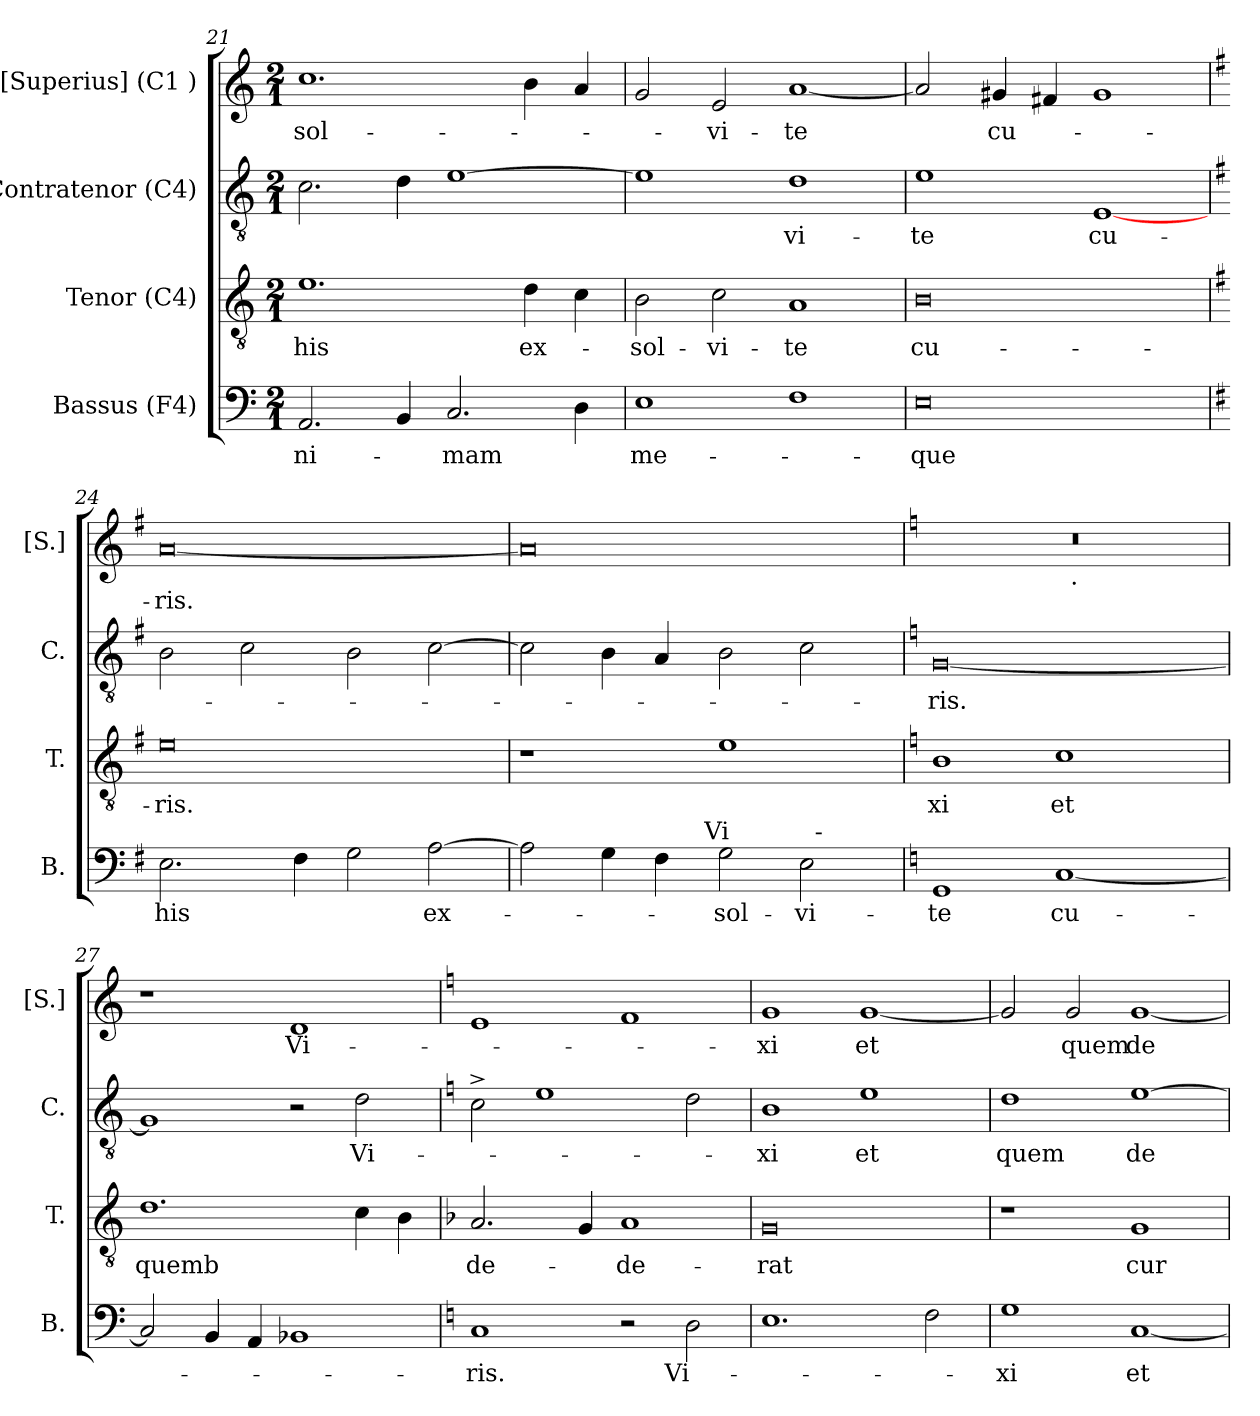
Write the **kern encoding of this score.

**kern	**text	**kern	**text	**kern	**text	**kern	**text
*part4	*part4	*part3	*part3	*part2	*part2	*part1	*part1
*staff4	*staff4	*staff3	*staff3	*staff2	*staff2	*staff1	*staff1
*I"Bassus (F4)	*	*I"Tenor (C4)	*	*I"Contratenor (C4)	*	*I"[Superius] (C1 )	*
*I'B.	*	*I'T.	*	*I'C.	*	*I'[S.]	*
!!LO:LB:g=z
*clefF4	*	*clefGv2	*	*clefGv2	*	*clefG2	*
*k[]	*	*k[]	*	*k[]	*	*k[]	*
*C:	*	*C:	*	*C:	*	*C:	*
*M2/1	*	*M2/1	*	*M2/1	*	*M2/1	*
=21	=21	=21	=21	=21	=21	=21	=21
!	!LO:LY:b	!	!LO:LY:b	!	!	!	!LO:LY:b
2.AA/	-ni-	1.e	his	2.c\	.	1.cc	-sol-
4BB/	.	.	.	4d\	.	.	.
!	!LO:LY:b	!	!	!	!	!	!
2.C/	-mam	.	.	[>1e	.	.	.
!	!	!	!LO:LY:b	!	!	!	!
.	.	4d\	ex-	.	.	4b\	.
4D\	.	4c\	.	.	.	4a/	.
=22	=22	=22	=22	=22	=22	=22	=22
!	!LO:LY:b	!	!LO:LY:b	!	!	!	!
1E	me-	2B\	-sol-	1e]	.	2g/	.
!	!	!	!LO:LY:b	!	!	!	!LO:LY:b
.	.	2c\	-vi-	.	.	2e/	-vi-
!	!	!	!LO:LY:b	!	!LO:LY:b	!	!LO:LY:b
1F	.	1A	-te	1d	-vi-	[<1a	-te
=23	=23	=23	=23	=23	=23	=23	=23
!	!LO:LY:b	!	!LO:LY:b:rj	!	!LO:LY:b	!	!
0E	-que	0B	cu-	1e	-te	2a/]	.
!	!	!	!	!	!	!	!LO:LY:b
.	.	.	.	.	.	4g#/	cu-
.	.	.	.	.	.	4f#/	.
!	!	!	!	!	!LO:LY:b	!	!
.	.	.	.	[<1E	cu-	1g#	.
=24	=24	=24	=24	=24	=24	=24	=24
*k[f#]	*	*k[f#]	*	*k[f#]	*	*k[f#]	*
*G:	*	*G:	*	*G:	*	*G:	*
!	!LO:LY:b	!	!LO:LY:b	!	!	!	!LO:LY:b
2.E\	his	0e	-ris.	2B\	.	[<0a	-ris.
.	.	.	.	2c\	.	.	.
4F#\	.	.	.	.	.	.	.
2G\	.	.	.	2B\	.	.	.
!	!LO:LY:b	!	!	!	!	!	!
[>2A\	ex-	.	.	[<2c\	.	.	.
=25	=25	=25	=25	=25	=25	=25	=25
*^	*	*	*	*	*	*	*
*	*^	*	*	*	*	*	*	*
2A\]	2ryy	1ryy	.	1r	.	2c\]	.	0a]	.
4G\	4...ryy	.	.	.	.	4B\	.	.	.
4F#\	.	.	.	.	.	4A/	.	.	.
!	!LO:TX:a:t=Vi	!	!	!	!	!	!	!	!
.	1ryy	.	.	.	.	.	.	.	.
!	!	!	!LO:LY:b	!	!	!	!	!	!
2G\	.	2ryy	-sol-	1e	.	2B\	.	.	.
!	!	!	!LO:LY:b	!	!	!	!	!	!
2E\	.	32ryy	-vi-	.	.	2c\	.	.	.
!	!	!LO:TX:a:t=-	!	!	!	!	!	!	!
.	.	4...ryy	.	.	.	.	.	.	.
.	32ryy	.	.	.	.	.	.	.	.
*v	*v	*v	*	*	*	*	*	*	*
!!LO:LB:g=z
=26	=26	=26	=26	=26	=26	=26	=26
*k[]	*	*k[]	*	*k[]	*	*k[]	*
*C:	*	*C:	*	*C:	*	*C:	*
*^	*	*	*	*	*	*	*
*	*^	*	*	*	*	*	*	*
!	!	!	!LO:LY:b	!	!LO:LY:b	!	!LO:LY:b	!	!
*v	*v	*v	*	*	*	*	*	*^	*
1GG	-te	1B	xi	[<0G	-ris.	0r	1ryy	.
!	!LO:LY:b	!	!LO:LY:b	!	!	!	!	!
[<1C	cu-	1c	et	.	.	.	32ryy	.
!	!	!	!	!	!	!	!LO:TX:b:t=.	!
.	.	.	.	.	.	.	2ryy	.
.	.	.	.	.	.	.	4...ryy	.
=27	=27	=27	=27	=27	=27	=27	=27	=27
!	!	!	!LO:LY:b	!	!	!	!	!
*	*	*	*	*	*	*v	*v	*
2C/]	.	1.d	quemb	1G]	.	1r	.
4BB/	.	.	.	.	.	.	.
4AA/	.	.	.	.	.	.	.
!	!	!	!	!	!	!	!LO:LY:b
1BB-X	.	.	.	2r	.	1d	Vi-
!	!	!	!	!	!LO:LY:b	!	!
.	.	4c\	.	2d\	Vi-	.	.
.	.	4B\	.	.	.	.	.
=28	=28	=28	=28	=28	=28	=28	=28
*	*	*k[b-]	*	*	*	*	*
*	*	*F:	*	*	*	*	*
!	!LO:LY:b	!	!LO:LY:b	!	!	!	!
1C	-ris.	2.A/	de-	2c^>\	.	1e	.
.	.	.	.	1e	.	.	.
.	.	4G/	.	.	.	.	.
!	!	!	!LO:LY:b	!	!	!	!
2r	.	1A	-de-	.	.	1f	.
!	!LO:LY:b	!	!	!	!	!	!
2D\	Vi-	.	.	2d\	.	.	.
=29	=29	=29	=29	=29	=29	=29	=29
!	!	!	!LO:LY:b:rj	!	!LO:LY:b	!	!LO:LY:b
1.E	.	0G	-rat	1B	-xi	1g	-xi
!	!	!	!	!	!LO:LY:b	!	!LO:LY:b
.	.	.	.	1e	et	[<1g	et
2F\	.	.	.	.	.	.	.
=30	=30	=30	=30	=30	=30	=30	=30
!	!LO:LY:b	!	!	!	!LO:LY:b	!	!
1G	-xi	1r	.	1d	quem	2g/]	.
!	!	!	!	!	!	!	!LO:LY:b
.	.	.	.	.	.	2g/	quem
!	!LO:LY:b	!	!LO:LY:b	!	!LO:LY:b	!	!LO:LY:b
[<1C	et	1G	cur-	[<1e	de-	[<1g	de-
=	=	=	=	=	=	=	=
*-	*-	*-	*-	*-	*-	*-	*-
